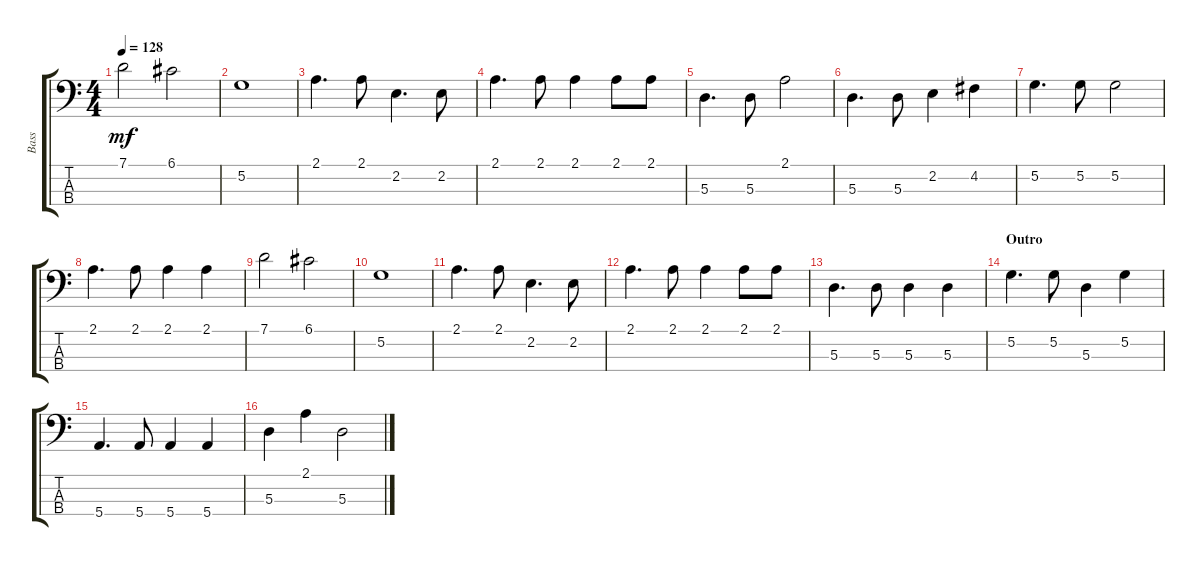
\track ("Bass" "Bass") {instrument electricbassfinger}
\staff {score tabs}
\tuning (G2 D2 A1 E1) {hide}
\ts (4 4)
\tempo 128
\clef f4
\ks c
7.1.2{dy mf} 6.1.2 |
5.2.1 |
2.1.4{d} 2.1.8 2.2.4{d} 2.2.8 |
2.1.4{d} 2.1.8 2.1.4 2.1.8 2.1.8 |
5.3.4{d} 5.3.8 2.1.2 |
5.3.4{d} 5.3.8 2.2.4 4.2.4 |
5.2.4{d} 5.2.8 5.2.2 |
2.1.4{d} 2.1.8 2.1.4 2.1.4 |
7.1.2 6.1.2 |
5.2.1 |
2.1.4{d} 2.1.8 2.2.4{d} 2.2.8 |
2.1.4{d} 2.1.8 2.1.4 2.1.8 2.1.8 |
5.3.4{d} 5.3.8 5.3.4 5.3.4 |
\section ("" "Outro")
5.2.4{d} 5.2.8 5.3.4 5.2.4 |
5.4.4{d} 5.4.8 5.4.4 5.4.4 |
5.3.4 2.1.4 5.3.2
